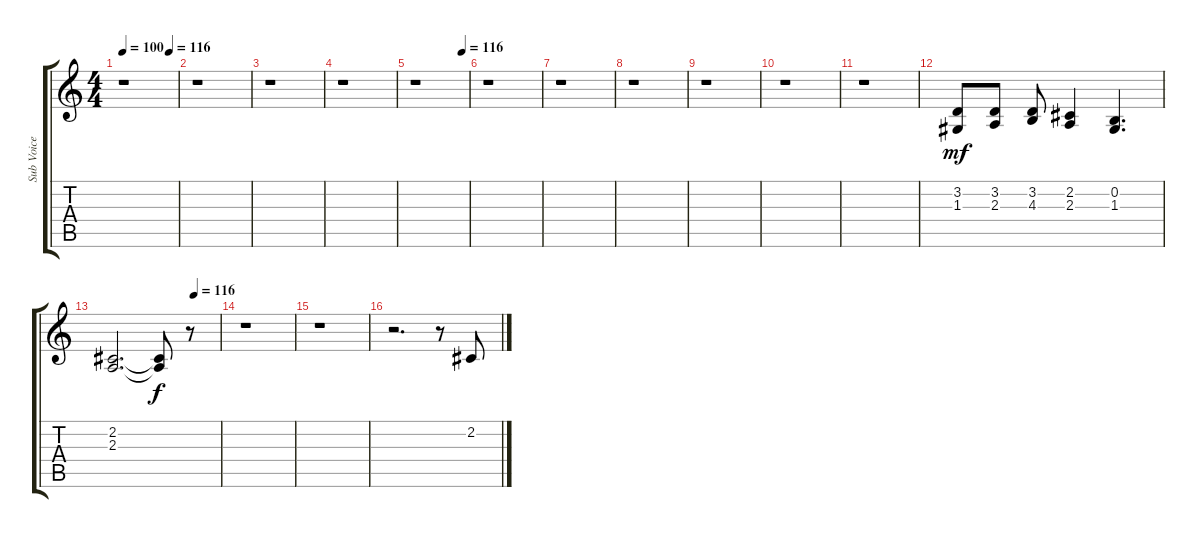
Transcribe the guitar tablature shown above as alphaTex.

\track ("Sub Voice (left)" "Sub Voice ") {instrument flute}
\staff {score tabs}
\tuning (E4 B3 G3 D3 A2 E2) {hide}
\ts (4 4)
\tempo 100
\tempo (116 0.8541666666666666)
\clef g2
\ks c
r.1{dy mf} |
r.1 |
r.1 |
r.1 |
\tempo (116 0.8875)
r.1 |
r.1 |
r.1 |
r.1 |
r.1 |
r.1 |
r.1 |
(3.2 1.3).8 (3.2 2.3).8 (3.2 4.3).8 (2.2 2.3).4 (0.2 1.3).4{d} |
\tempo (116 0.765625)
(2.2 2.3).2{d} (2.2{t} 2.3{t}).8{dy f} r.8 |
r.1 |
r.1 |
r.2{d} r.8 2.2.8
